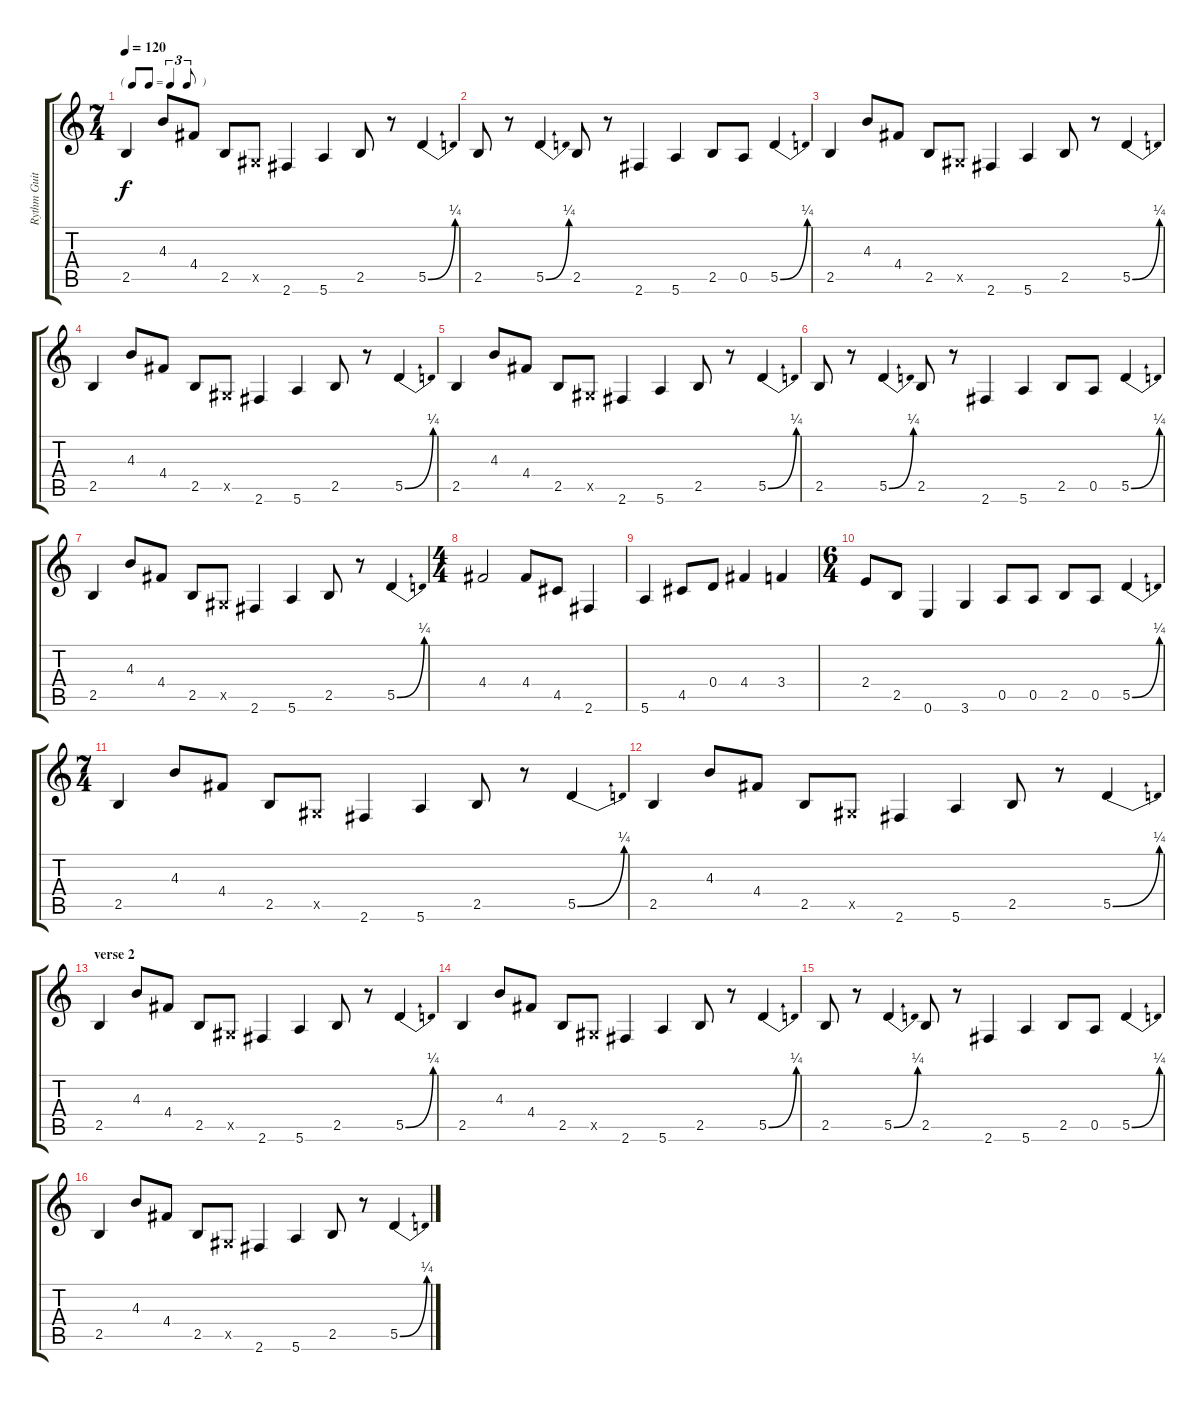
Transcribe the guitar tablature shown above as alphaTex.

\track ("Rythm Guitar (Gilmour)" "Rythm Guit") {instrument electricguitarclean}
\staff {score tabs}
\tuning (E4 B3 G3 D3 A2 E2) {hide}
\ts (7 4)
\tf triplet8th
\tempo 120
\clef g2
\ks c
2.5.4{dy f} 4.3.8 4.4.8 2.5.8 -1.5{x}.8 2.6.4 5.6.4 2.5.8 r.8 5.5{be (bend 0 0 60 1)}.4 |
2.5.8 r.8 5.5{be (bend 0 0 60 1)}.4 2.5.8 r.8 2.6.4 5.6.4 2.5.8 0.5.8 5.5{be (bend 0 0 60 1)}.4 |
2.5.4 4.3.8 4.4.8 2.5.8 -1.5{x}.8 2.6.4 5.6.4 2.5.8 r.8 5.5{be (bend 0 0 60 1)}.4 |
2.5.4 4.3.8 4.4.8 2.5.8 -1.5{x}.8 2.6.4 5.6.4 2.5.8 r.8 5.5{be (bend 0 0 60 1)}.4 |
2.5.4 4.3.8 4.4.8 2.5.8 -1.5{x}.8 2.6.4 5.6.4 2.5.8 r.8 5.5{be (bend 0 0 60 1)}.4 |
2.5.8 r.8 5.5{be (bend 0 0 60 1)}.4 2.5.8 r.8 2.6.4 5.6.4 2.5.8 0.5.8 5.5{be (bend 0 0 60 1)}.4 |
2.5.4 4.3.8 4.4.8 2.5.8 -1.5{x}.8 2.6.4 5.6.4 2.5.8 r.8 5.5{be (bend 0 0 60 1)}.4 |
\ts (4 4)
4.4.2 4.4.8 4.5.8 2.6.4 |
5.6.4 4.5.8 0.4.8 4.4.4 3.4.4 |
\ts (6 4)
2.4.8 2.5.8 0.6.4 3.6.4 0.5.8 0.5.8 2.5.8 0.5.8 5.5{be (bend 0 0 60 1)}.4 |
\ts (7 4)
2.5.4 4.3.8 4.4.8 2.5.8 -1.5{x}.8 2.6.4 5.6.4 2.5.8 r.8 5.5{be (bend 0 0 60 1)}.4 |
2.5.4 4.3.8 4.4.8 2.5.8 -1.5{x}.8 2.6.4 5.6.4 2.5.8 r.8 5.5{be (bend 0 0 60 1)}.4 |
\section ("" "verse 2")
2.5.4 4.3.8 4.4.8 2.5.8 -1.5{x}.8 2.6.4 5.6.4 2.5.8 r.8 5.5{be (bend 0 0 60 1)}.4 |
2.5.4 4.3.8 4.4.8 2.5.8 -1.5{x}.8 2.6.4 5.6.4 2.5.8 r.8 5.5{be (bend 0 0 60 1)}.4 |
2.5.8 r.8 5.5{be (bend 0 0 60 1)}.4 2.5.8 r.8 2.6.4 5.6.4 2.5.8 0.5.8 5.5{be (bend 0 0 60 1)}.4 |
2.5.4 4.3.8 4.4.8 2.5.8 -1.5{x}.8 2.6.4 5.6.4 2.5.8 r.8 5.5{be (bend 0 0 60 1)}.4
